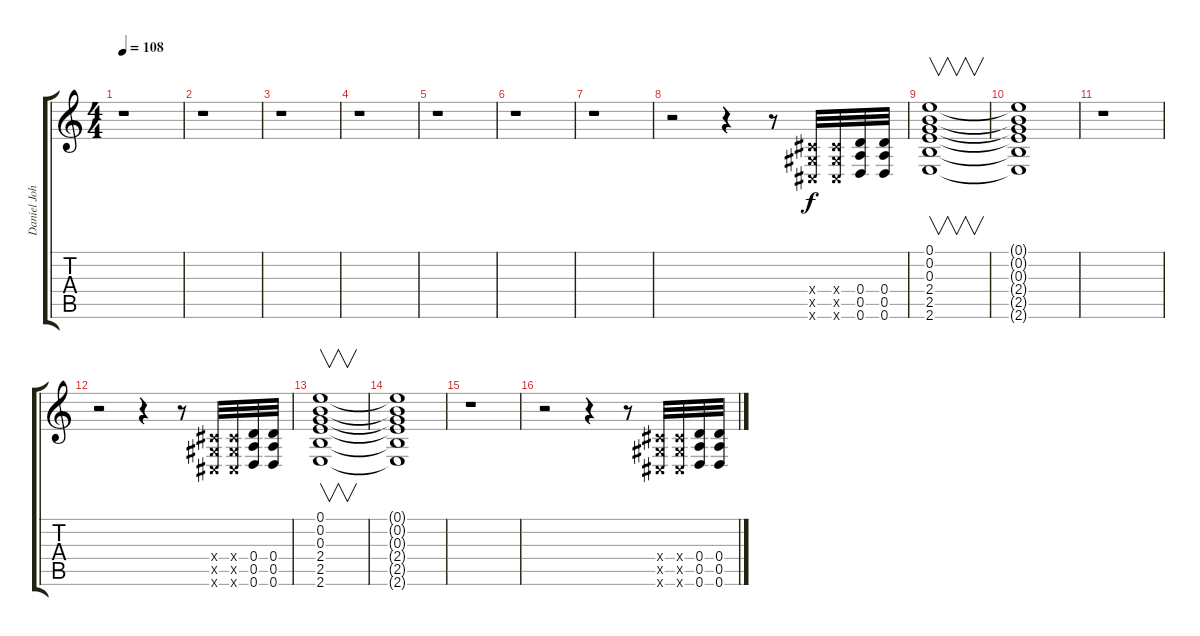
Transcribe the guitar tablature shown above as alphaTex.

\track ("Daniel Johns (Guitare 3)" "Daniel Joh") {instrument acousticguitarsteel}
\staff {score tabs}
\tuning (E4 B3 G3 D3 A2 D2) {hide}
\ts (4 4)
\tempo 108
\clef g2
\ks c
r.1{dy f} |
r.1 |
r.1 |
r.1 |
r.1 |
r.1 |
r.1 |
r.2 r.4 r.8 (-1.4{x} -1.5{x} -1.6{x}).32 (-1.4{x} -1.5{x} -1.6{x}).32 (0.4 0.5 0.6).32 (0.4 0.5 0.6).32 |
(0.1 0.2 0.3 2.4 2.5 2.6).1{v} |
(0.1{t} 0.2{t} 0.3{t} 2.4{t} 2.5{t} 2.6{t}).1 |
r.1 |
r.2 r.4 r.8 (-1.4{x} -1.5{x} -1.6{x}).32 (-1.4{x} -1.5{x} -1.6{x}).32 (0.4 0.5 0.6).32 (0.4 0.5 0.6).32 |
(0.1 0.2 0.3 2.4 2.5 2.6).1{v} |
(0.1{t} 0.2{t} 0.3{t} 2.4{t} 2.5{t} 2.6{t}).1 |
r.1 |
r.2 r.4 r.8 (-1.4{x} -1.5{x} -1.6{x}).32 (-1.4{x} -1.5{x} -1.6{x}).32 (0.4 0.5 0.6).32 (0.4 0.5 0.6).32
